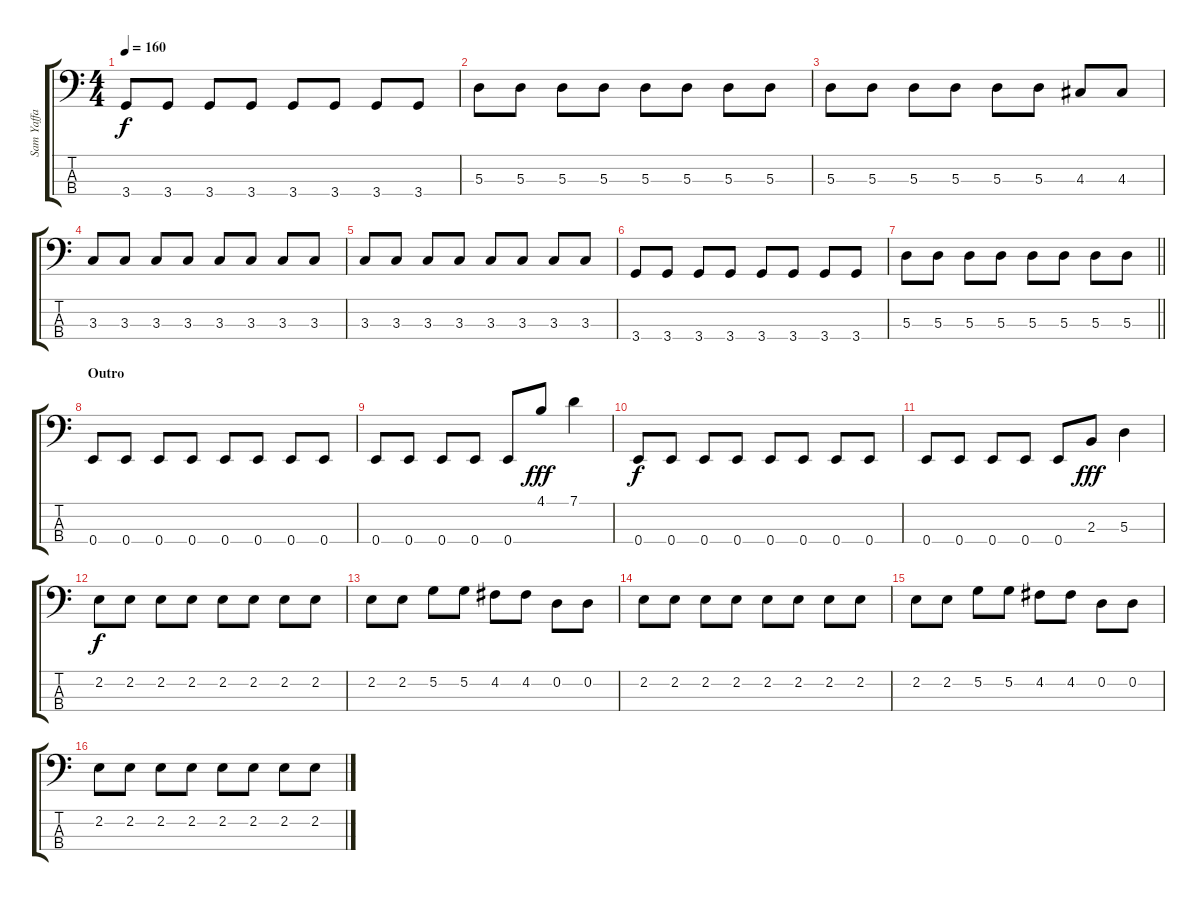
\track ("Sam Yaffa" "Sam Yaffa") {instrument electricbasspick}
\staff {score tabs}
\tuning (G2 D2 A1 E1) {hide}
\ts (4 4)
\tempo 160
\clef f4
\ks c
3.4.8{dy f} 3.4.8 3.4.8 3.4.8 3.4.8 3.4.8 3.4.8 3.4.8 |
5.3.8 5.3.8 5.3.8 5.3.8 5.3.8 5.3.8 5.3.8 5.3.8 |
5.3.8 5.3.8 5.3.8 5.3.8 5.3.8 5.3.8 4.3.8 4.3.8 |
3.3.8 3.3.8 3.3.8 3.3.8 3.3.8 3.3.8 3.3.8 3.3.8 |
3.3.8 3.3.8 3.3.8 3.3.8 3.3.8 3.3.8 3.3.8 3.3.8 |
3.4.8 3.4.8 3.4.8 3.4.8 3.4.8 3.4.8 3.4.8 3.4.8 |
\barLineRight lightlight
5.3.8 5.3.8 5.3.8 5.3.8 5.3.8 5.3.8 5.3.8 5.3.8 |
\section ("" "Outro")
0.4.8 0.4.8 0.4.8 0.4.8 0.4.8 0.4.8 0.4.8 0.4.8 |
0.4.8 0.4.8 0.4.8 0.4.8 0.4.8 4.1.8{dy fff} 7.1.4 |
0.4.8{dy f} 0.4.8 0.4.8 0.4.8 0.4.8 0.4.8 0.4.8 0.4.8 |
0.4.8 0.4.8 0.4.8 0.4.8 0.4.8 2.3.8{dy fff} 5.3.4 |
2.2.8{dy f} 2.2.8 2.2.8 2.2.8 2.2.8 2.2.8 2.2.8 2.2.8 |
2.2.8 2.2.8 5.2.8 5.2.8 4.2.8 4.2.8 0.2.8 0.2.8 |
2.2.8 2.2.8 2.2.8 2.2.8 2.2.8 2.2.8 2.2.8 2.2.8 |
2.2.8 2.2.8 5.2.8 5.2.8 4.2.8 4.2.8 0.2.8 0.2.8 |
2.2.8 2.2.8 2.2.8 2.2.8 2.2.8 2.2.8 2.2.8 2.2.8
